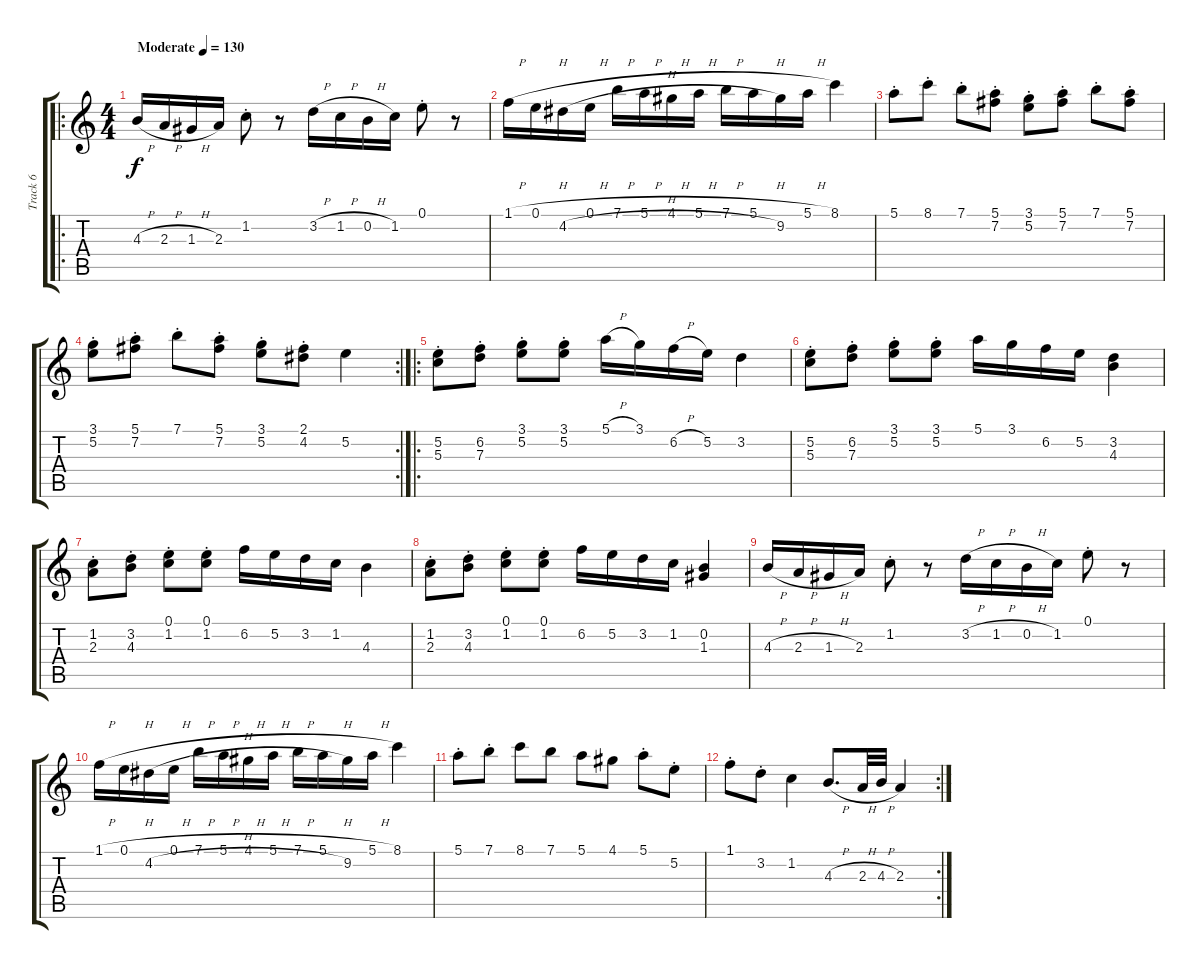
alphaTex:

\track ("Track 6" "Track 6") {instrument overdrivenguitar}
\staff {score tabs}
\tuning (E4 B3 G3 D3 A2 E2) {hide}
\ro
\ts (4 4)
\tempo (130 "Moderate")
\clef g2
\ks c
4.3{h}.16{dy f instrument overdrivenguitar} 2.3{h}.16 1.3{h}.16 2.3.16 1.2{st}.8 r.8 3.2{h}.16 1.2{h}.16 0.2{h}.16 1.2.16 0.1{st}.8 r.8 |
1.1{h}.16 0.1{h}.16 4.2{h}.16 0.1{h}.16 7.1{h}.16 5.1{h}.16 4.1{h}.16 5.1{h}.16 7.1{h}.16 5.1{h}.16 9.2.16 5.1{h}.16 8.1.4 |
5.1{st}.8 8.1{st}.8 7.1{st}.8 (5.1{st} 7.2).8 (3.1{st} 5.2).8 (5.1{st} 7.2).8 7.1{st}.8 (5.1{st} 7.2).8 |
\rc 2
(3.1{st} 5.2).8 (5.1{st} 7.2).8 7.1{st}.8 (5.1{st} 7.2).8 (3.1{st} 5.2).8 (2.1{st} 4.2).8 5.2.4 |
\ro
(5.2{st} 5.3).8 (6.2{st} 7.3).8 (3.1{st} 5.2{st}).8 (3.1{st} 5.2{st}).8 5.1{h}.16 3.1.16 6.2{h}.16 5.2.16 3.2.4 |
(5.2{st} 5.3{st}).8 (6.2{st} 7.3{st}).8 (3.1{st} 5.2{st}).8 (3.1{st} 5.2{st}).8 5.1.16 3.1.16 6.2.16 5.2.16 (3.2 4.3).4 |
(1.2{st} 2.3{st}).8 (3.2{st} 4.3{st}).8 (0.1{st} 1.2{st}).8 (0.1{st} 1.2{st}).8 6.2.16 5.2.16 3.2.16 1.2.16 4.3.4 |
(1.2{st} 2.3{st}).8 (3.2{st} 4.3{st}).8 (0.1{st} 1.2{st}).8 (0.1{st} 1.2{st}).8 6.2.16 5.2.16 3.2.16 1.2.16 (0.2 1.3).4 |
4.3{h}.16 2.3{h}.16 1.3{h}.16 2.3.16 1.2{st}.8 r.8 3.2{h}.16 1.2{h}.16 0.2{h}.16 1.2.16 0.1{st}.8 r.8 |
1.1{h}.16 0.1{h}.16 4.2{h}.16 0.1{h}.16 7.1{h}.16 5.1{h}.16 4.1{h}.16 5.1{h}.16 7.1{h}.16 5.1{h}.16 9.2.16 5.1{h}.16 8.1.4 |
5.1{st}.8 7.1{st}.8 8.1.8 7.1.8 5.1.8 4.1.8 5.1{st}.8 5.2{st}.8 |
\rc 2
1.1{st}.8 3.2{st}.8 1.2.4 4.3{h}.8{d} 2.3{h}.32 4.3{h}.32 2.3.4
